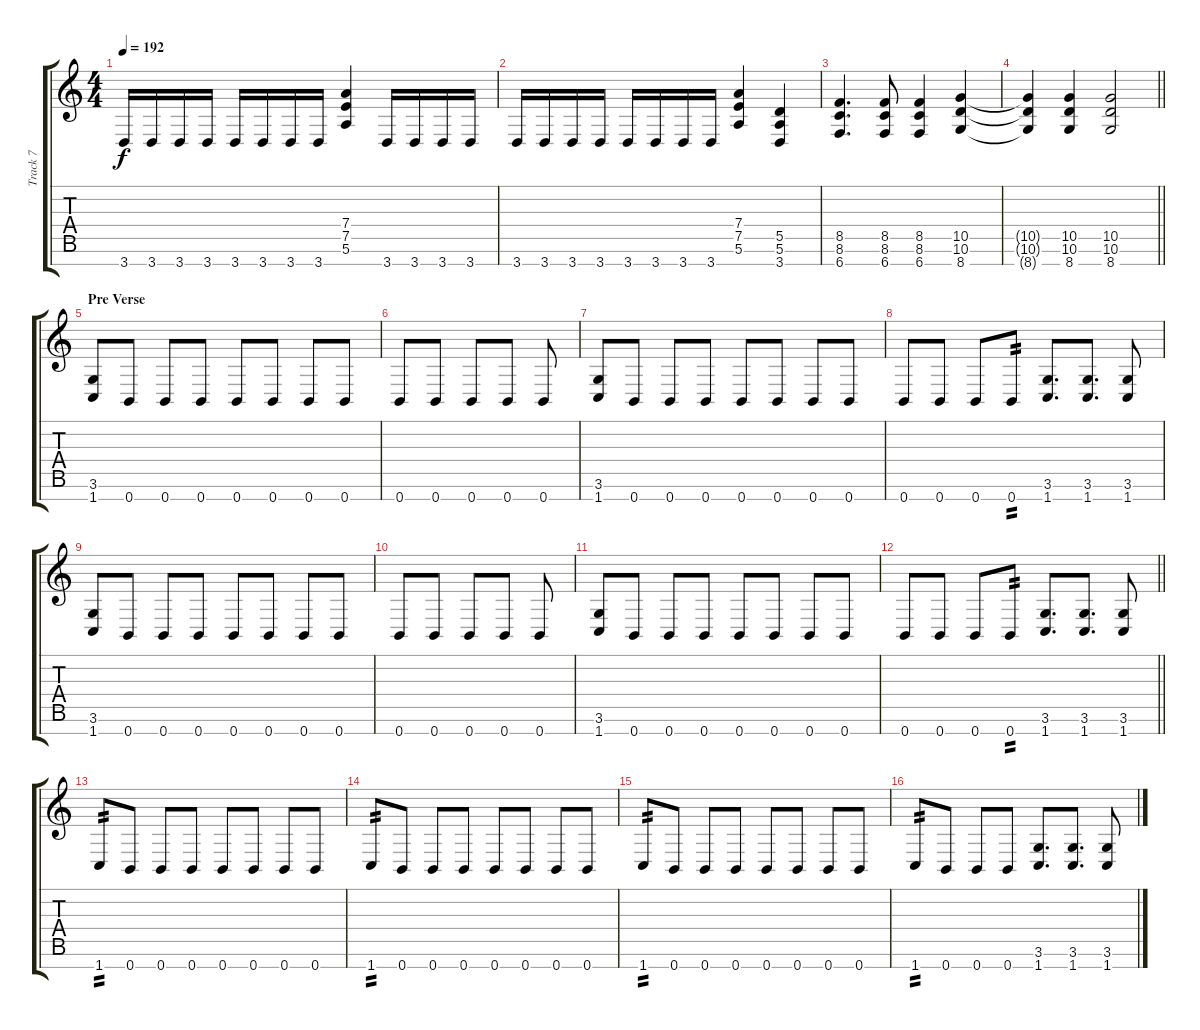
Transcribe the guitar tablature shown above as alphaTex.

\track ("Track 7" "Track 7") {instrument distortionguitar}
\staff {score tabs}
\tuning (E4 B3 G3 D3 A2 E2 B1) {hide}
\ts (4 4)
\tempo 192
\clef g2
\ks c
3.7.16{dy f} 3.7.16 3.7.16 3.7.16 3.7.16 3.7.16 3.7.16 3.7.16 (7.4 7.5 5.6).4 3.7.16 3.7.16 3.7.16 3.7.16 |
3.7.16 3.7.16 3.7.16 3.7.16 3.7.16 3.7.16 3.7.16 3.7.16 (7.4 7.5 5.6).4 (5.5 5.6 3.7).4 |
(8.5 8.6 6.7).4{d} (8.5 8.6 6.7).8 (8.5 8.6 6.7).4 (10.5 10.6 8.7).4 |
\barLineRight lightlight
(10.5{t} 10.6{t} 8.7{t}).4 (10.5 10.6 8.7).4 (10.5 10.6 8.7).2 |
\section ("" "Pre Verse")
(3.6 1.7).8 0.7.8 0.7.8 0.7.8 0.7.8 0.7.8 0.7.8 0.7.8 |
0.7.8 0.7.8 0.7.8 0.7.8 0.7.8 |
(3.6 1.7).8 0.7.8 0.7.8 0.7.8 0.7.8 0.7.8 0.7.8 0.7.8 |
0.7.8 0.7.8 0.7.8 0.7.8{tp 2} (3.6 1.7).8{d} (3.6 1.7).8{d} (3.6 1.7).8 |
(3.6 1.7).8 0.7.8 0.7.8 0.7.8 0.7.8 0.7.8 0.7.8 0.7.8 |
0.7.8 0.7.8 0.7.8 0.7.8 0.7.8 |
(3.6 1.7).8 0.7.8 0.7.8 0.7.8 0.7.8 0.7.8 0.7.8 0.7.8 |
\barLineRight lightlight
0.7.8 0.7.8 0.7.8 0.7.8{tp 2} (3.6 1.7).8{d} (3.6 1.7).8{d} (3.6 1.7).8 |
1.7.8{tp 2} 0.7.8 0.7.8 0.7.8 0.7.8 0.7.8 0.7.8 0.7.8 |
1.7.8{tp 2} 0.7.8 0.7.8 0.7.8 0.7.8 0.7.8 0.7.8 0.7.8 |
1.7.8{tp 2} 0.7.8 0.7.8 0.7.8 0.7.8 0.7.8 0.7.8 0.7.8 |
1.7.8{tp 2} 0.7.8 0.7.8 0.7.8 (3.6 1.7).8{d} (3.6 1.7).8{d} (3.6 1.7).8
